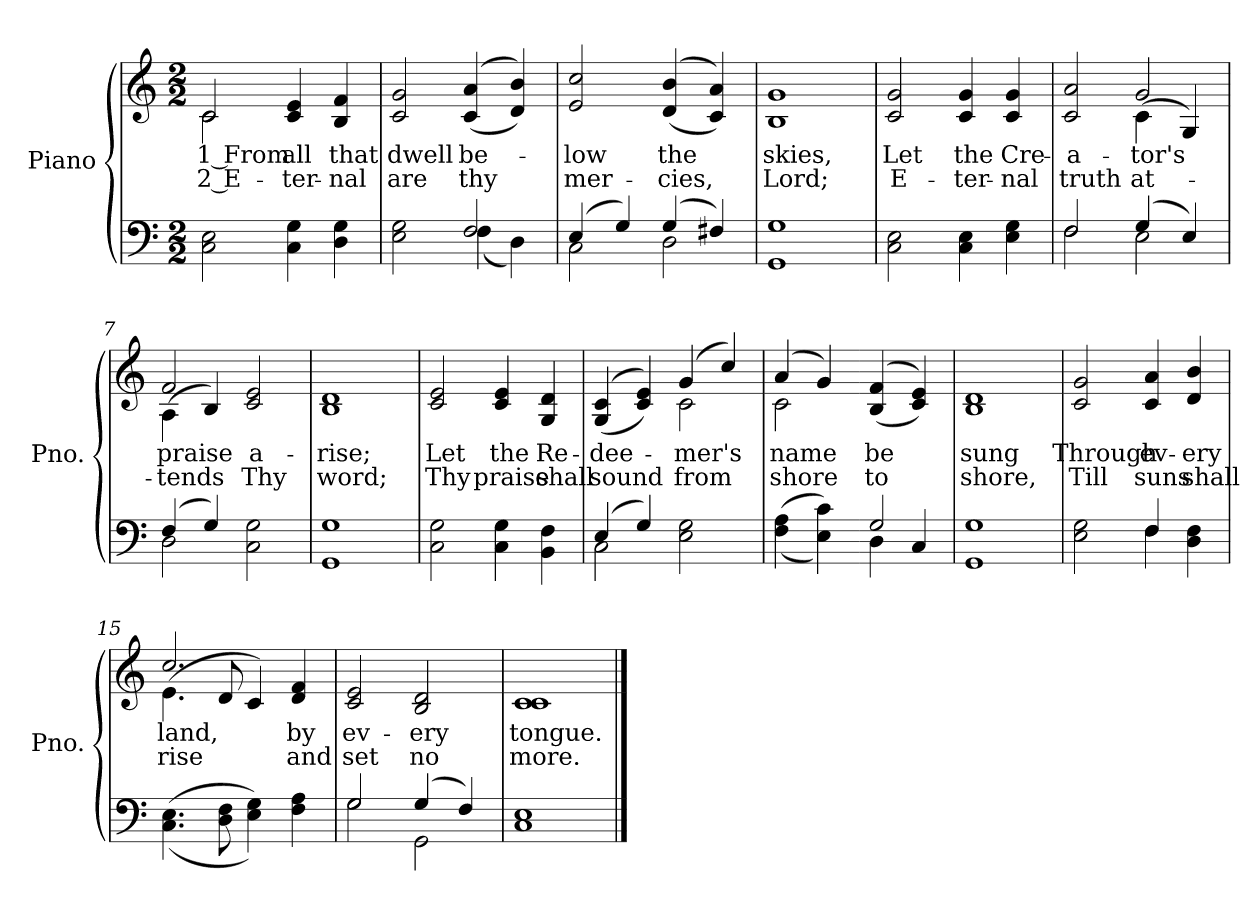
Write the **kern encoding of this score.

**kern	**kern	**text	**text
*part2	*part1	*part1	*part1
*staff2	*staff1	*staff1	*staff1
*I"Piano	*I"Piano	*	*
*I'Pno.	*I'Pno.	*	*
!!LO:PB:g=z
*clefF4	*clefG2	*	*
*k[]	*k[]	*	*
*C:	*C:	*	*
*M2/2	*M2/2	*	*
=1	=1	=1	=1
!	!	!LO:LY:b:color=#000000	!LO:LY:b:color=#000000
*	*^	*	*
2Ci\ 2Ei	2ci/	2ci\	1 From	2 E-
!	!	!	!LO:LY:b:color=#000000	!LO:LY:b:color=#000000
4Ci\ 4Gi	4ci/ 4ei	2ryy	all	-ter-
!	!	!	!LO:LY:b:color=#000000	!LO:LY:b:color=#000000
4Di\ 4Gi	4Bi/ 4fi	.	that	-nal
*	*v	*v	*	*
=2	=2	=2	=2
*^	*	*	*
!	!	!	!LO:LY:b:color=#000000	!LO:LY:b:color=#000000
2Ei\ 2Gi	2ryy	2ci/ 2gi	dwell	are
!	!	!	!LO:LY:b:color=#000000	!LO:LY:b:color=#000000
2Fi/	(4Fi\	((4ci/ 4ai	be-	thy
.	4Di\)	4di/ 4bi))	.	.
=3	=3	=3	=3	=3
!	!	!	!LO:LY:b:color=#000000	!LO:LY:b:color=#000000
(4Ei/	2Ci\	2ei/ 2cci	-low	mer-
4Gi/)	.	.	.	.
!	!	!	!LO:LY:b:color=#000000	!LO:LY:b:color=#000000
(4Gi/	2Di\	((4di/ 4bi	the	-cies,
4F#Xi/)	.	4ci/ 4ai))	.	.
*v	*v	*	*	*
=4	=4	=4	=4
!	!	!LO:LY:b:color=#000000	!LO:LY:b:color=#000000
1GGi 1Gi	1Bi 1gi	skies,	Lord;
=5	=5	=5	=5
!	!	!LO:LY:b:color=#000000	!LO:LY:b:color=#000000
2Ci\ 2Ei	2ci/ 2gi	Let	E-
!	!	!LO:LY:b:color=#000000	!LO:LY:b:color=#000000
4Ci\ 4Ei	4ci/ 4gi	the	-ter-
!	!	!LO:LY:b:color=#000000	!LO:LY:b:color=#000000
4Ei\ 4Gi	4ci/ 4gi	Cre-	-nal
!!LO:LB:g=z
=6	=6	=6	=6
*^	*	*	*
!	!	!	!LO:LY:b:color=#000000	!LO:LY:b:color=#000000
*	*	*^	*	*
2Fi/	2Fi\	2ci/ 2ai	2ryy	-a-	truth
!	!	!	!	!LO:LY:b:color=#000000	!LO:LY:b:color=#000000
(4Gi/	2Ei\	2gi/	(4ci\	-tor's	at-
4Ei/)	.	.	4Gi/)	.	.
=7	=7	=7	=7	=7	=7
!	!	!	!	!LO:LY:b:color=#000000	!LO:LY:b:color=#000000
(4Fi/	2Di\	2fi/	(4Ai\	praise	-tends
4Gi/)	.	.	4Bi/)	.	.
!	!	!	!	!LO:LY:b:color=#000000	!LO:LY:b:color=#000000
2Ci\ 2Gi	2ryy	2ci/ 2ei	2ryy	a-	Thy
*v	*v	*	*	*	*
*	*v	*v	*	*
=8	=8	=8	=8
*^	*^	*	*
!	!	!	!	!LO:LY:b:color=#000000	!LO:LY:b:color=#000000
*v	*v	*	*	*	*
*	*v	*v	*	*
1GGi 1Gi	1Bi 1di	-rise;	word;
=9	=9	=9	=9
!	!	!LO:LY:b:color=#000000	!LO:LY:b:color=#000000
2Ci\ 2Gi	2ci/ 2ei	Let	Thy
!	!	!LO:LY:b:color=#000000	!LO:LY:b:color=#000000
4Ci\ 4Gi	4ci/ 4ei	the	praise
!	!	!LO:LY:b:color=#000000	!LO:LY:b:color=#000000
4BBi\ 4Fi	4Gi/ 4di	Re-	shall
=10	=10	=10	=10
*^	*	*	*
!	!	!	!LO:LY:b:color=#000000	!LO:LY:b:color=#000000
*	*	*^	*	*
(4Ei/	2Ci\	((4Gi/ 4ci	2ryy	-dee-	sound
4Gi/)	.	4ci/ 4ei))	.	.	.
!	!	!	!	!LO:LY:b:color=#000000	!LO:LY:b:color=#000000
2Ei\ 2Gi	2ryy	(4gi/	2ci\	-mer's	from
.	.	4cci/)	.	.	.
*v	*v	*	*	*	*
=11	=11	=11	=11	=11
!	!	!	!LO:LY:b:color=#000000	!LO:LY:b:color=#000000
((4Fi\ 4Ai	(4ai/	2ci\	name	shore
4Ei\ 4ci))	4gi/)	.	.	.
*	*v	*v	*	*
!!LO:LB:g=z
=12-	=12-	=12-	=12-
*^	*	*	*
!	!	!	!LO:LY:b:color=#000000	!LO:LY:b:color=#000000
2Gi/	4Di\	((4Bi/ 4fi	be	to
.	4Ci/	4ci/ 4ei))	.	.
*v	*v	*	*	*
=13	=13	=13	=13
*^	*	*	*
!	!	!	!LO:LY:b:color=#000000	!LO:LY:b:color=#000000
*v	*v	*	*	*
1GGi 1Gi	1Bi 1di	sung	shore,
=14	=14	=14	=14
*^	*	*	*
!	!	!	!LO:LY:b:color=#000000	!LO:LY:b:color=#000000
2Ei\ 2Gi	2ryy	2ci/ 2gi	Through	Till
!	!	!	!LO:LY:b:color=#000000	!LO:LY:b:color=#000000
4Fi/	4Fi\	4ci/ 4ai	ev-	suns
!	!	!	!LO:LY:b:color=#000000	!LO:LY:b:color=#000000
4Di\ 4Fi	4ryy	4di/ 4bi	-ery	shall
*v	*v	*	*	*
=15	=15	=15	=15
*^	*	*	*
!	!	!	!LO:LY:b:color=#000000	!LO:LY:b:color=#000000
*v	*v	*^	*	*
((4.Ci\ 4.Ei	2.cci/	(4.ei\	land,	rise
8Di\ 8Fi	.	8di/	.	.
4Ei\ 4Gi))	.	4ci/)	.	.
!	!	!	!LO:LY:b:color=#000000	!LO:LY:b:color=#000000
4Fi\ 4Ai	4di/ 4fi	4ryy	by	and
*	*v	*v	*	*
=16	=16	=16	=16
*^	*	*	*
*	*	*^	*	*
!	!	!	!	!LO:LY:b:color=#000000	!LO:LY:b:color=#000000
*	*	*v	*v	*	*
2Gi/	2Gi\	2ci/ 2ei	ev-	set
!	!	!	!LO:LY:b:color=#000000	!LO:LY:b:color=#000000
(4Gi/	2GGi\	2Bi/ 2di	-ery	no
4Fi/)	.	.	.	.
*v	*v	*	*	*
=17	=17	=17	=17
!	!	!LO:LY:b:color=#000000	!LO:LY:b:color=#000000
1Ci 1Ei	1ci 1ci	tongue.	more.
==	==	==	==
*-	*-	*-	*-
